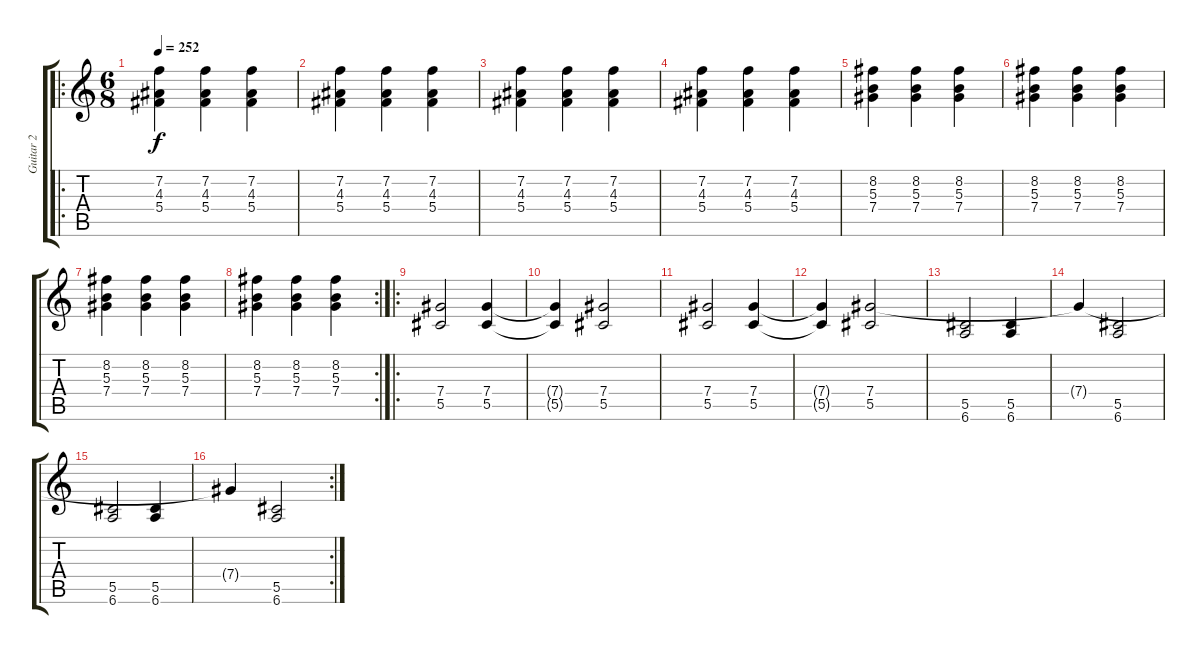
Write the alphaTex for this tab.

\track ("Guitar 2" "Guitar 2") {instrument electricguitarclean}
\staff {score tabs}
\tuning (Eb4 Bb3 Gb3 Db3 Ab2 Eb2) {hide}
\ro
\ts (6 8)
\tempo 252
\clef g2
\ks c
(7.2 4.3 5.4).4{dy f} (7.2 4.3 5.4).4 (7.2 4.3 5.4).4 |
(7.2 4.3 5.4).4 (7.2 4.3 5.4).4 (7.2 4.3 5.4).4 |
(7.2 4.3 5.4).4 (7.2 4.3 5.4).4 (7.2 4.3 5.4).4 |
(7.2 4.3 5.4).4 (7.2 4.3 5.4).4 (7.2 4.3 5.4).4{volume 14} |
(8.2 5.3 7.4).4 (8.2 5.3 7.4).4 (8.2 5.3 7.4).4 |
(8.2 5.3 7.4).4 (8.2 5.3 7.4).4 (8.2 5.3 7.4).4 |
(8.2 5.3 7.4).4 (8.2 5.3 7.4).4 (8.2 5.3 7.4).4 |
\rc 2
(8.2 5.3 7.4).4 (8.2 5.3 7.4).4 (8.2 5.3 7.4).4 |
\ro
(7.4 5.5).2 (7.4 5.5).4 |
(7.4{t} 5.5{t}).4 (7.4 5.5).2 |
(7.4 5.5).2 (7.4 5.5).4 |
(7.4{t} 5.5{t}).4 (7.4 5.5).2 |
(5.5 6.6).2 (5.5 6.6).4 |
7.4{t}.4 (5.5 6.6).2 |
(5.5 6.6).2 (5.5 6.6).4 |
\rc 2
7.4{t}.4 (5.5 6.6).2
